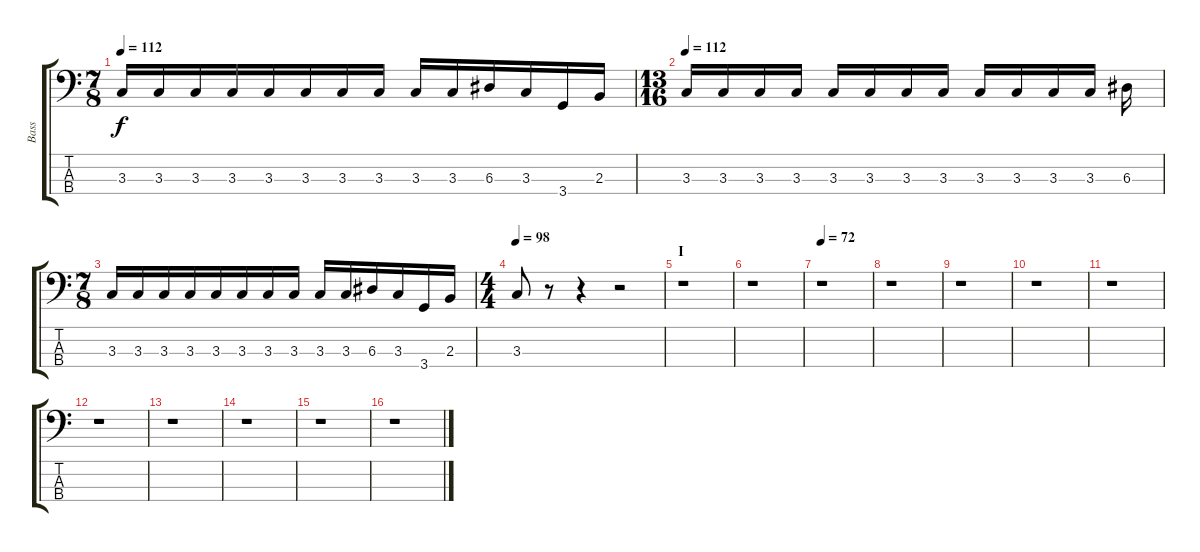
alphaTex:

\track ("Bass" "Bass") {instrument electricbasspick}
\staff {score tabs}
\tuning (G2 D2 A1 E1) {hide}
\ts (7 8)
\tempo 112
\clef f4
\ks c
3.3.16{dy f} 3.3.16 3.3.16 3.3.16 3.3.16 3.3.16 3.3.16 3.3.16 3.3.16 3.3.16 6.3.16 3.3.16 3.4.16 2.3.16 |
\ts (13 16)
\tempo 112
3.3.16 3.3.16 3.3.16 3.3.16 3.3.16 3.3.16 3.3.16 3.3.16 3.3.16 3.3.16 3.3.16 3.3.16 6.3.16 |
\ts (7 8)
3.3.16 3.3.16 3.3.16 3.3.16 3.3.16 3.3.16 3.3.16 3.3.16 3.3.16 3.3.16 6.3.16 3.3.16 3.4.16 2.3.16 |
\ts (4 4)
\tempo 98
3.3.8 r.8 r.4 r.2 |
\section ("" "I")
r.1 |
r.1 |
\tempo 72
r.1 |
r.1 |
r.1 |
r.1 |
r.1 |
r.1 |
r.1 |
r.1 |
r.1 |
r.1
